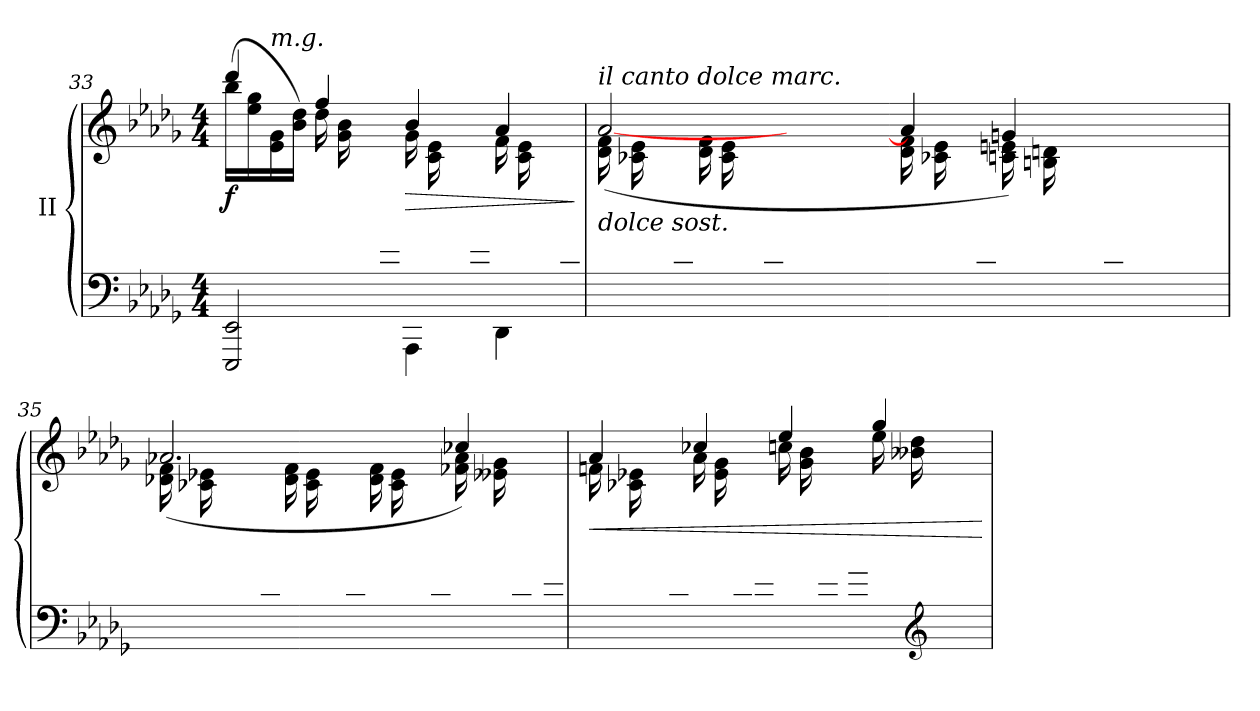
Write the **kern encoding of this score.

**kern	**kern	**dynam
*part1	*part1	*part1
*staff2	*staff1	*staff1/2
*I"II	*	*
*clefF4	*clefG2	*
*k[b-e-a-d-g-]	*k[b-e-a-d-g-]	*
*M4/4	*M4/4	*
=33	=33	=33
*^	*^	*
!	!	!	!	!LO:DY:b
4.ryy	2EEE-/ 2EE-/	(>16bb-\LL	4ddd-/	f
.	.	16ee-\ 16gg-\	.	.
!	!	!LO:TX:i:t=m.g.	!	!
.	.	16e-\ 16g-\	.	.
.	.	16b-\ 16dd-\JJ)	.	.
.	.	16dd-\LL	4ff/	.
.	.	16g-\ 16b-\	.	.
16G-/ 16B-/	.	8ryy	.	.
16d-/ 16f/JJ	.	.	.	.
!	!	!	!	!LO:HP:b
8ryy	4AAA-\	16g-\LL	4b-/	>
.	.	16c\ 16e-\	.	.
16G-/ 16B-/	.	8ryy	.	.
16c/ 16e-/JJ	.	.	.	.
8ryy	4DD-\	16f\LL	4a-/	.
.	.	16c\ 16e-\	.	.
16F/ 16A-/	.	8ryy	.	.
16B-/ 16d-/JJ	.	.	.	.
*v	*v	*	*	*
*	*v	*v	*
.	.	]
=34	=34	=34
*^	*^	*
!	!	!LO:TX:i:t=il canto dolce marc.	!	!
!LO:TX:i:t=dolce sost.	!	!	!	!
!	!	!	!	!LO:DY:b
!	!	!	!	!LO:DY:n=1:b
8ryy	1ryy	16d-\ 16f\LL	(<[2a-/	pp other-dynamics
.	.	16c-X\ 16e-\	.	.
16F/ 16A-/	.	8ryy	.	.
16B-/ 16d-/JJ	.	.	.	.
8ryy	.	16d-\ 16f\LL	.	.
.	.	16c-\ 16e-\	.	.
16F/ 16A-/	.	2ryy	.	.
16B-/ 16d-/JJ	.	.	.	.
2ryy	.	.	2ryy	.
.	.	8ryy	.	.
!!LO:LB:g=z	!!
=34X4-	=34X4-	=34X4-	=34X4-	=34X4-
8ryy	1ryy	(<16d-\ 16f\LL	4a-/]	.
.	.	16c-X\ 16e-\	.	.
16F/ 16A-/	.	8ryy	.	.
16B-/ 16d-/JJ)	.	.	.	.
8ryy	.	(<16cn\ 16en\LL	4gn~/)	.
.	.	16Bn\ 16dn\	.	.
16F/ 16An/	.	2ryy	.	.
16Bn/ 16dn/JJ)	.	.	.	.
2ryy	.	.	2ryy	.
.	.	8ryy	.	.
=35	=35	=35	=35	=35
8ryy	1ryy	16d-X\ 16f\LL	(<2.a-X/	.
.	.	16c-X\ 16e-X\	.	.
16F/ 16A-X/	.	8ryy	.	.
16B-X/ 16d-X/JJ	.	.	.	.
8ryy	.	16d-\ 16f\LL	.	.
.	.	16c-\ 16e-\	.	.
16F/ 16A-/	.	8ryy	.	.
16B-/ 16d-/JJ	.	.	.	.
8ryy	.	16d-\ 16f\LL	.	.
.	.	16c-\ 16e-\	.	.
16F/ 16A-/	.	8ryy	.	.
16B-/ 16d-/JJ	.	.	.	.
8ryy	.	16f-X\ 16a-\LL	4cc-X/)	.
.	.	16e--X\ 16g-\	.	.
16A-/ 16c-X/	.	8ryy	.	.
16d-/ 16f-X/JJ	.	.	.	.
=36	=36	=36	=36	=36
!	!	!	!	!LO:HP:b
8ryy	2ryy	16fn\LL	4a-/	<
.	.	16c-X\<< 16e-X\<<	.	.
16Fn/ 16A-/	.	8ryy	.	.
16B-/ 16d-/JJ	.	.	.	.
8ryy	.	16a-\LL	4cc-X/	.
.	.	16e-\<< 16g-\<<	.	.
16A-/ 16c-X/	.	8ryy	.	.
16d-/ 16f/JJ	.	.	.	.
8ryy	4ryy	16ccn\LL	4ee-/	.
.	.	16g-\ 16b-\	.	.
16cn/ 16e-/	.	8ryy	.	.
16f/ 16an/JJ	.	.	.	.
8ryy	8ryy	16ee-\LL	4gg-/	.
.	.	16b--X\ 16dd-\	.	.
*clefG2	*	*	*	*
16e-/ 16g-/	8ryy	8ryy	.	.
16a-X/ 16ccn/JJ	.	.	.	.
*v	*v	*	*	*
*	*v	*v	*
.	.	[
=	=	=
*-	*-	*-
